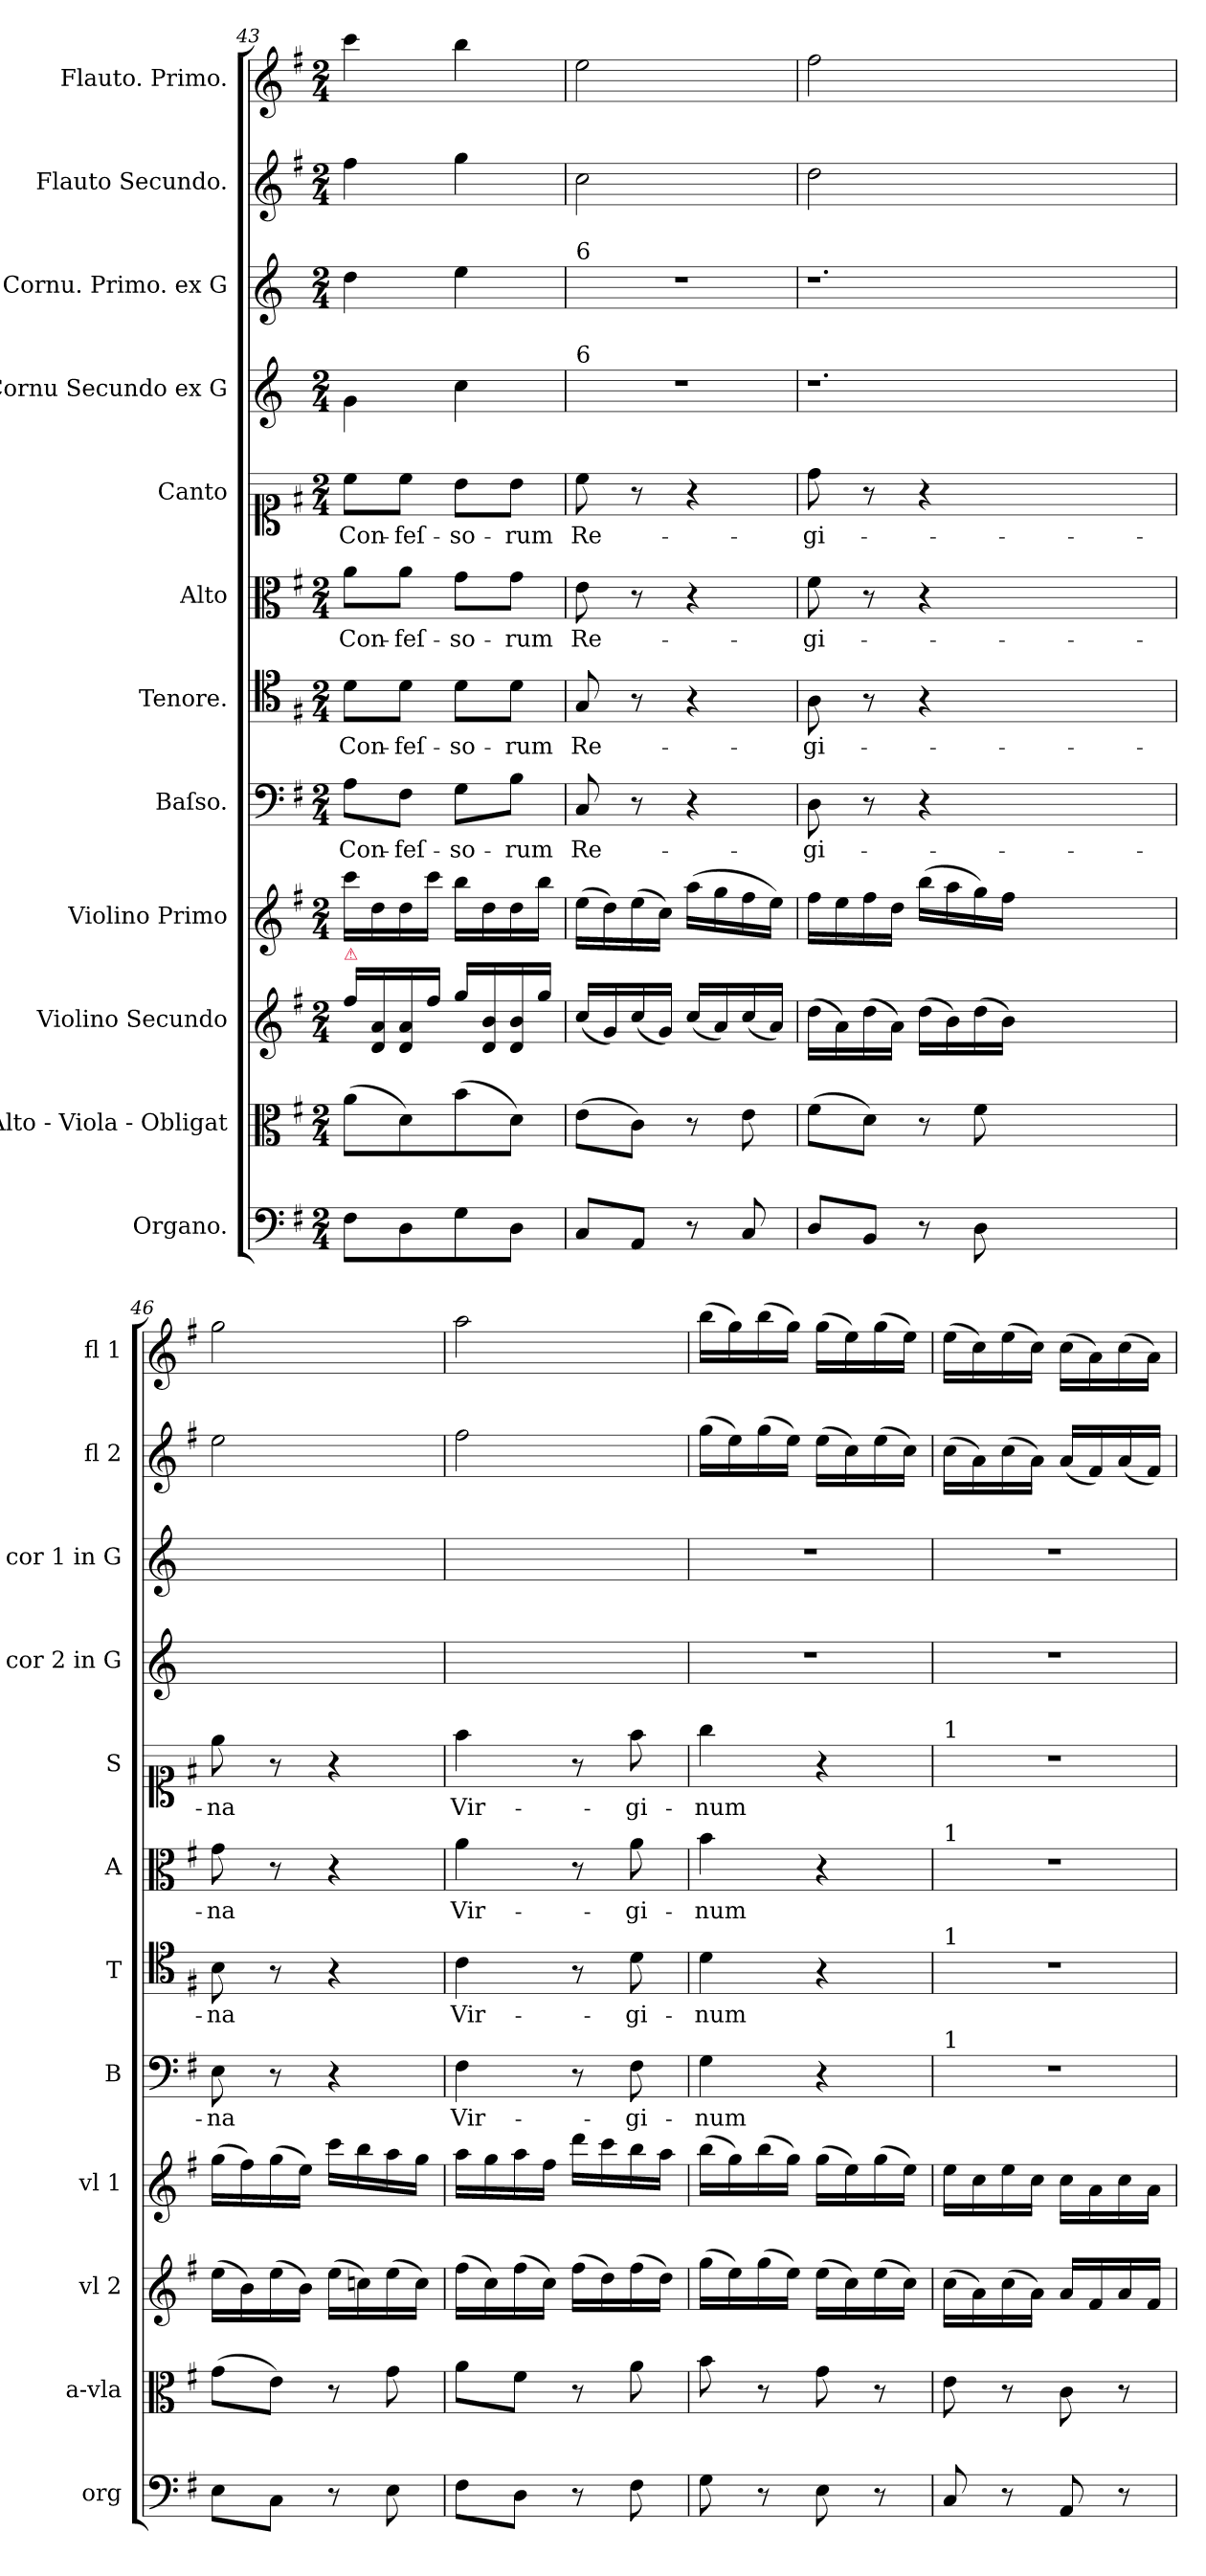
**kern	**kern	**kern	**kern	**kern	**text	**kern	**text	**kern	**text	**kern	**text	**kern	**kern	**kern	**kern
*part12	*part11	*part10	*part9	*part8	*part8	*part7	*part7	*part6	*part6	*part5	*part5	*part4	*part3	*part2	*part1
*staff12	*staff11	*staff10	*staff9	*staff8	*staff8	*staff7	*staff7	*staff6	*staff6	*staff5	*staff5	*staff4	*staff3	*staff2	*staff1
*I"Organo.	*I"Alto - Viola - Obligat	*I"Violino Secundo	*I"Violino Primo	*I"Baſso.	*	*I"Tenore.	*	*I"Alto	*	*I"Canto	*	*I"Cornu Secundo ex G	*I"Cornu. Primo. ex G	*I"Flauto Secundo.	*I"Flauto. Primo.
*I'org	*I'a-vla	*I'vl 2	*I'vl 1	*I'B	*	*I'T	*	*I'A	*	*I'S	*	*I'cor 2 in G	*I'cor 1 in G	*I'fl 2	*I'fl 1
*clefF4	*clefC3	*clefG2	*clefG2	*clefF4	*	*clefC4	*	*clefC3	*	*clefC1	*	*clefG2	*clefG2	*clefG2	*clefG2
*	*	*	*	*	*	*	*	*	*	*	*	*ITrd3c5	*ITrd3c5	*	*
*k[f#]	*k[f#]	*k[f#]	*k[f#]	*k[f#]	*	*k[f#]	*	*k[f#]	*	*k[f#]	*	*k[f#]	*k[f#]	*k[f#]	*k[f#]
*G:	*G:	*G:	*G:	*G:	*	*G:	*	*G:	*	*G:	*	*G:	*G:	*G:	*G:
*M2/4	*M2/4	*M2/4	*M2/4	*M2/4	*	*M2/4	*	*M2/4	*	*M2/4	*	*M2/4	*M2/4	*M2/4	*M2/4
=43	=43	=43	=43	=43	=43	=43	=43	=43	=43	=43	=43	=43	=43	=43	=43
!	!	!LO:TX:a:color=crimson:t=⚠	!	!	!	!	!	!	!	!	!	!	!	!	!
8F#\L	(8a\L	16ff#\LL	16ccc\LL	8A\L	Con-	8d\L	Con-	8a\L	Con-	8cc\L	Con-	4d\	4a\	4ff#\	4ccc\
.	.	16d/ 16a/	16dd\	.	.	.	.	.	.	.	.	.	.	.	.
8D\	8d\)	16d/ 16a/	16dd\	8F#\J	-feſ-	8d\J	-feſ-	8a\J	-feſ-	8cc\J	-feſ-	.	.	.	.
.	.	16ff#\JJ	16ccc\JJ	.	.	.	.	.	.	.	.	.	.	.	.
8G\	(8b\	16gg\LL	16bb\LL	8G\L	-so-	8d\L	-so-	8g\L	-so-	8b\L	-so-	4g\	4b\	4gg\	4bb\
.	.	16d/ 16b/	16dd\	.	.	.	.	.	.	.	.	.	.	.	.
8D\J	8d\J)	16d/ 16b/	16dd\	8B\J	-rum	8d\J	-rum	8g\J	-rum	8b\J	-rum	.	.	.	.
.	.	16gg\JJ	16bb\JJ	.	.	.	.	.	.	.	.	.	.	.	.
=44	=44	=44	=44	=44	=44	=44	=44	=44	=44	=44	=44	=44	=44	=44	=44
!	!	!	!	!	!	!	!	!	!	!	!	!	!LO:TX:a:t=6	!	!
!	!	!	!	!	!	!	!	!	!	!	!	!LO:TX:a:t=6	!	!	!
8C/L	(8e\L	(16cc/LL	(16ee\LL	8C/	Re-	8G/	Re-	8e\	Re-	8cc\	Re-	2r	2r	2cc\	2ee\
.	.	16g/)	16dd\)	.	.	.	.	.	.	.	.	.	.	.	.
8AA/J	8c\J)	(16cc/	(16ee\	8r	.	8r	.	8r	.	8r	.	.	.	.	.
.	.	16g/JJ)	16cc\JJ)	.	.	.	.	.	.	.	.	.	.	.	.
8r	8r	(16cc/LL	(16aa\LL	4r	.	4r	.	4r	.	4r	.	.	.	.	.
.	.	16a/)	16gg\	.	.	.	.	.	.	.	.	.	.	.	.
8C/	8e\	(16cc/	16ff#\	.	.	.	.	.	.	.	.	.	.	.	.
.	.	16a/JJ)	16ee\JJ)	.	.	.	.	.	.	.	.	.	.	.	.
=45	=45	=45	=45	=45	=45	=45	=45	=45	=45	=45	=45	=45	=45	=45	=45
8D/L	(8f#\L	(16dd\LL	16ff#\LL	8D\	-gi-	8A\	-gi-	8f#\	-gi-	8dd\	-gi-	1.r	1.r	2dd\	2ff#\
.	.	16a\)	16ee\	.	.	.	.	.	.	.	.	.	.	.	.
8BB/J	8d\J)	(16dd\	16ff#\	8r	.	8r	.	8r	.	8r	.	.	.	.	.
.	.	16a\JJ)	16dd\JJ	.	.	.	.	.	.	.	.	.	.	.	.
8r	8r	(16dd\LL	(16bb\LL	4r	.	4r	.	4r	.	4r	.	.	.	.	.
.	.	16b\)	16aa\	.	.	.	.	.	.	.	.	.	.	.	.
8D\	8f#\	(16dd\	16gg\)	.	.	.	.	.	.	.	.	.	.	.	.
.	.	16b\JJ)	16ff#\JJ	.	.	.	.	.	.	.	.	.	.	.	.
1ryy	1ryy	1ryy	1ryy	1ryy	.	1ryy	.	1ryy	.	1ryy	.	.	.	1ryy	1ryy
=46	=46	=46	=46	=46	=46	=46	=46	=46	=46	=46	=46	=46	=46	=46	=46
8E\L	(8g\L	(16ee\LL	(16gg\LL	8E\	-na	8B\	-na	8g\	-na	8ee\	-na	2ryy	2ryy	2ee\	2gg\
.	.	16b\)	16ff#\)	.	.	.	.	.	.	.	.	.	.	.	.
8C\J	8e\J)	(16ee\	(16gg\	8r	.	8r	.	8r	.	8r	.	.	.	.	.
.	.	16b\JJ)	16ee\JJ)	.	.	.	.	.	.	.	.	.	.	.	.
8r	8r	(16ee\LL	16ccc\LL	4r	.	4r	.	4r	.	4r	.	.	.	.	.
.	.	16ccn\)	16bb\	.	.	.	.	.	.	.	.	.	.	.	.
8E\	8g\	(16ee\	16aa\	.	.	.	.	.	.	.	.	.	.	.	.
.	.	16cc\JJ)	16gg\JJ	.	.	.	.	.	.	.	.	.	.	.	.
=47	=47	=47	=47	=47	=47	=47	=47	=47	=47	=47	=47	=47	=47	=47	=47
8F#\L	8a\L	(16ff#\LL	16aa\LL	4F#\	Vir-	4c\	Vir-	4a\	Vir-	4ff#\	Vir-	2ryy	2ryy	2ff#\	2aa\
.	.	16cc\)	16gg\	.	.	.	.	.	.	.	.	.	.	.	.
8D\J	8f#\J	(16ff#\	16aa\	.	.	.	.	.	.	.	.	.	.	.	.
.	.	16cc\JJ)	16ff#\JJ	.	.	.	.	.	.	.	.	.	.	.	.
8r	8r	(16ff#\LL	16ddd\LL	8r	.	8r	.	8r	.	8r	.	.	.	.	.
.	.	16dd\)	16ccc\	.	.	.	.	.	.	.	.	.	.	.	.
8F#\	8a\	(16ff#\	16bb\	8F#\	-gi-	8d\	-gi-	8a\	-gi-	8ff#\	-gi-	.	.	.	.
.	.	16dd\JJ)	16aa\JJ	.	.	.	.	.	.	.	.	.	.	.	.
=48	=48	=48	=48	=48	=48	=48	=48	=48	=48	=48	=48	=48	=48	=48	=48
8G\	8b\	(16gg\LL	(16bb\LL	4G\	-num	4d\	-num	4b\	-num	4gg\	-num	2r	2r	(16gg\LL	(16bb\LL
.	.	16ee\)	16gg\)	.	.	.	.	.	.	.	.	.	.	16ee\)	16gg\)
8r	8r	(16gg\	(16bb\	.	.	.	.	.	.	.	.	.	.	(16gg\	(16bb\
.	.	16ee\JJ)	16gg\JJ)	.	.	.	.	.	.	.	.	.	.	16ee\JJ)	16gg\JJ)
8E\	8g\	(16ee\LL	(16gg\LL	4r	.	4r	.	4r	.	4r	.	.	.	(16ee\LL	(16gg\LL
.	.	16cc\)	16ee\)	.	.	.	.	.	.	.	.	.	.	16cc\)	16ee\)
8r	8r	(16ee\	(16gg\	.	.	.	.	.	.	.	.	.	.	(16ee\	(16gg\
.	.	16cc\JJ)	16ee\JJ)	.	.	.	.	.	.	.	.	.	.	16cc\JJ)	16ee\JJ)
=49	=49	=49	=49	=49	=49	=49	=49	=49	=49	=49	=49	=49	=49	=49	=49
!	!	!	!	!	!	!	!	!	!	!LO:TX:a:t=1	!	!	!	!	!
!	!	!	!	!	!	!	!	!LO:TX:a:t=1	!	!	!	!	!	!	!
!	!	!	!	!	!	!LO:TX:a:t=1	!	!	!	!	!	!	!	!	!
!	!	!	!	!LO:TX:a:t=1	!	!	!	!	!	!	!	!	!	!	!
8C/	8e\	(16cc\LL	16ee\LL	2r	.	2r	.	2r	.	2r	.	2r	2r	(16cc\LL	(16ee\LL
.	.	16a\)	16cc\	.	.	.	.	.	.	.	.	.	.	16a\)	16cc\)
8r	8r	(16cc\	16ee\	.	.	.	.	.	.	.	.	.	.	(16cc\	(16ee\
.	.	16a\JJ)	16cc\JJ	.	.	.	.	.	.	.	.	.	.	16a\JJ)	16cc\JJ)
8AA/	8c\	16a/LL	16cc\LL	.	.	.	.	.	.	.	.	.	.	(16a/LL	(16cc\LL
.	.	16f#/	16a\	.	.	.	.	.	.	.	.	.	.	16f#/)	16a\)
8r	8r	16a/	16cc\	.	.	.	.	.	.	.	.	.	.	(16a/	(16cc\
.	.	16f#/JJ	16a\JJ	.	.	.	.	.	.	.	.	.	.	16f#/JJ)	16a\JJ)
=	=	=	=	=	=	=	=	=	=	=	=	=	=	=	=
*-	*-	*-	*-	*-	*-	*-	*-	*-	*-	*-	*-	*-	*-	*-	*-
